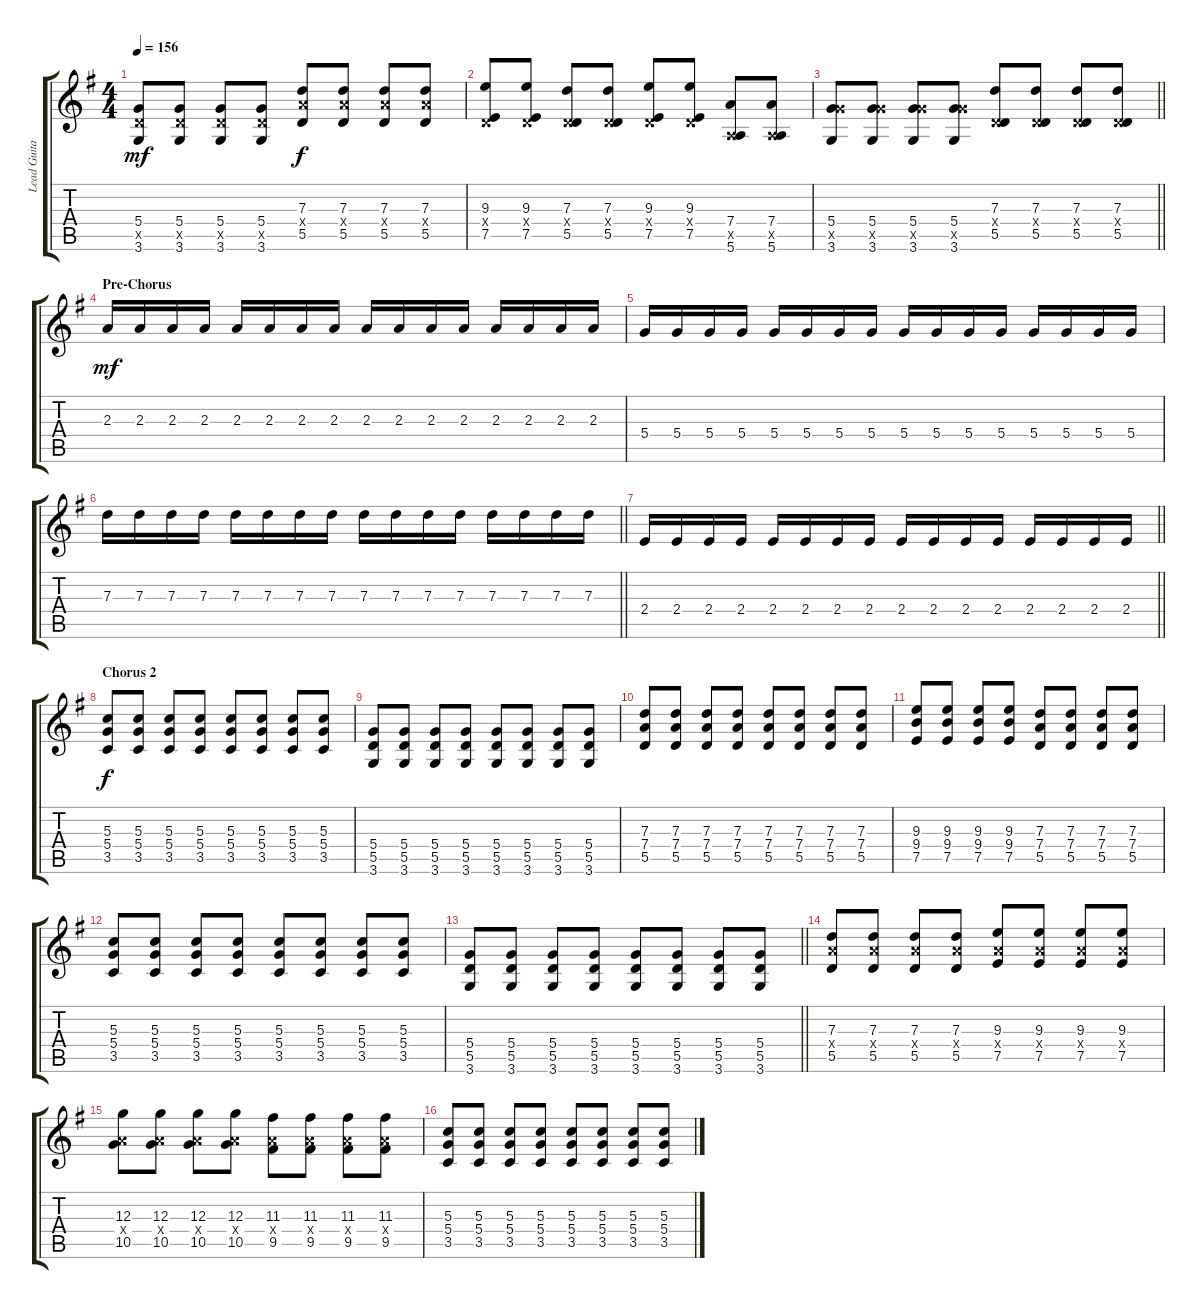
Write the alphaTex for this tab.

\track ("Lead Guitar" "Lead Guita") {instrument distortionguitar}
\staff {score tabs}
\tuning (E4 B3 G3 D3 A2 E2) {hide}
\ts (4 4)
\tempo 156
\clef g2
\ks g
(5.4 5.5{x} 3.6).8{dy mf} (5.4 5.5{x} 3.6).8 (5.4 5.5{x} 3.6).8 (5.4 5.5{x} 3.6).8 (7.3 7.4{x} 5.5).8{dy f} (7.3 7.4{x} 5.5).8 (7.3 7.4{x} 5.5).8 (7.3 7.4{x} 5.5).8 |
(9.3 0.4{x} 7.5).8 (9.3 0.4{x} 7.5).8 (7.3 0.4{x} 5.5).8 (7.3 0.4{x} 5.5).8 (9.3 0.4{x} 7.5).8 (9.3 0.4{x} 7.5).8 (7.4 0.5{x} 5.6).8 (7.4 0.5{x} 5.6).8 |
\barLineRight lightlight
(5.4 10.5{x} 3.6).8 (5.4 10.5{x} 3.6).8 (5.4 10.5{x} 3.6).8 (5.4 10.5{x} 3.6).8 (7.3 0.4{x} 5.5).8 (7.3 0.4{x} 5.5).8 (7.3 0.4{x} 5.5).8 (7.3 0.4{x} 5.5).8 |
\section ("" "Pre-Chorus")
2.3.16{dy mf} 2.3.16 2.3.16 2.3.16 2.3.16 2.3.16 2.3.16 2.3.16 2.3.16 2.3.16 2.3.16 2.3.16 2.3.16 2.3.16 2.3.16 2.3.16 |
5.4.16 5.4.16 5.4.16 5.4.16 5.4.16 5.4.16 5.4.16 5.4.16 5.4.16 5.4.16 5.4.16 5.4.16 5.4.16 5.4.16 5.4.16 5.4.16 |
\barLineRight lightlight
7.3.16 7.3.16 7.3.16 7.3.16 7.3.16 7.3.16 7.3.16 7.3.16 7.3.16 7.3.16 7.3.16 7.3.16 7.3.16 7.3.16 7.3.16 7.3.16 |
\barLineRight lightlight
2.4.16 2.4.16 2.4.16 2.4.16 2.4.16 2.4.16 2.4.16 2.4.16 2.4.16 2.4.16 2.4.16 2.4.16 2.4.16 2.4.16 2.4.16 2.4.16 |
\section ("" "Chorus 2")
(5.3 5.4 3.5).8{dy f} (5.3 5.4 3.5).8 (5.3 5.4 3.5).8 (5.3 5.4 3.5).8 (5.3 5.4 3.5).8 (5.3 5.4 3.5).8 (5.3 5.4 3.5).8 (5.3 5.4 3.5).8 |
(5.4 5.5 3.6).8 (5.4 5.5 3.6).8 (5.4 5.5 3.6).8 (5.4 5.5 3.6).8 (5.4 5.5 3.6).8 (5.4 5.5 3.6).8 (5.4 5.5 3.6).8 (5.4 5.5 3.6).8 |
(7.3 7.4 5.5).8 (7.3 7.4 5.5).8 (7.3 7.4 5.5).8 (7.3 7.4 5.5).8 (7.3 7.4 5.5).8 (7.3 7.4 5.5).8 (7.3 7.4 5.5).8 (7.3 7.4 5.5).8 |
(9.3 9.4 7.5).8 (9.3 9.4 7.5).8 (9.3 9.4 7.5).8 (9.3 9.4 7.5).8 (7.3 7.4 5.5).8 (7.3 7.4 5.5).8 (7.3 7.4 5.5).8 (7.3 7.4 5.5).8 |
(5.3 5.4 3.5).8 (5.3 5.4 3.5).8 (5.3 5.4 3.5).8 (5.3 5.4 3.5).8 (5.3 5.4 3.5).8 (5.3 5.4 3.5).8 (5.3 5.4 3.5).8 (5.3 5.4 3.5).8 |
\barLineRight lightlight
(5.4 5.5 3.6).8 (5.4 5.5 3.6).8 (5.4 5.5 3.6).8 (5.4 5.5 3.6).8 (5.4 5.5 3.6).8 (5.4 5.5 3.6).8 (5.4 5.5 3.6).8 (5.4 5.5 3.6).8 |
(7.3 7.4{x} 5.5).8 (7.3 7.4{x} 5.5).8 (7.3 7.4{x} 5.5).8 (7.3 7.4{x} 5.5).8 (9.3 7.4{x} 7.5).8 (9.3 7.4{x} 7.5).8 (9.3 7.4{x} 7.5).8 (9.3 7.4{x} 7.5).8 |
(12.3 7.4{x} 10.5).8 (12.3 7.4{x} 10.5).8 (12.3 7.4{x} 10.5).8 (12.3 7.4{x} 10.5).8 (11.3 7.4{x} 9.5).8 (11.3 7.4{x} 9.5).8 (11.3 7.4{x} 9.5).8 (11.3 7.4{x} 9.5).8 |
(5.3 5.4 3.5).8 (5.3 5.4 3.5).8 (5.3 5.4 3.5).8 (5.3 5.4 3.5).8 (5.3 5.4 3.5).8 (5.3 5.4 3.5).8 (5.3 5.4 3.5).8 (5.3 5.4 3.5).8
